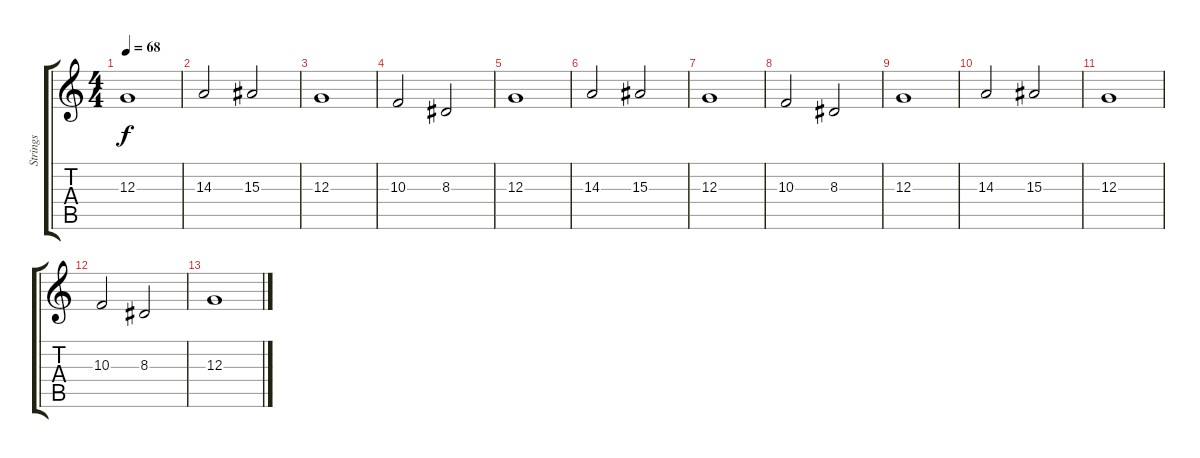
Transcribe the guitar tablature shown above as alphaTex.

\track ("Strings" "Strings") {instrument stringensemble1}
\staff {score tabs}
\tuning (E4 B3 G3 D3 A2 E2) {hide}
\ts (4 4)
\tempo 68
\clef g2
\ks c
12.3.1{dy f} |
14.3.2 15.3.2 |
12.3.1 |
10.3.2 8.3.2 |
12.3.1 |
14.3.2 15.3.2 |
12.3.1 |
10.3.2 8.3.2 |
12.3.1 |
14.3.2 15.3.2 |
12.3.1 |
10.3.2 8.3.2 |
12.3.1
